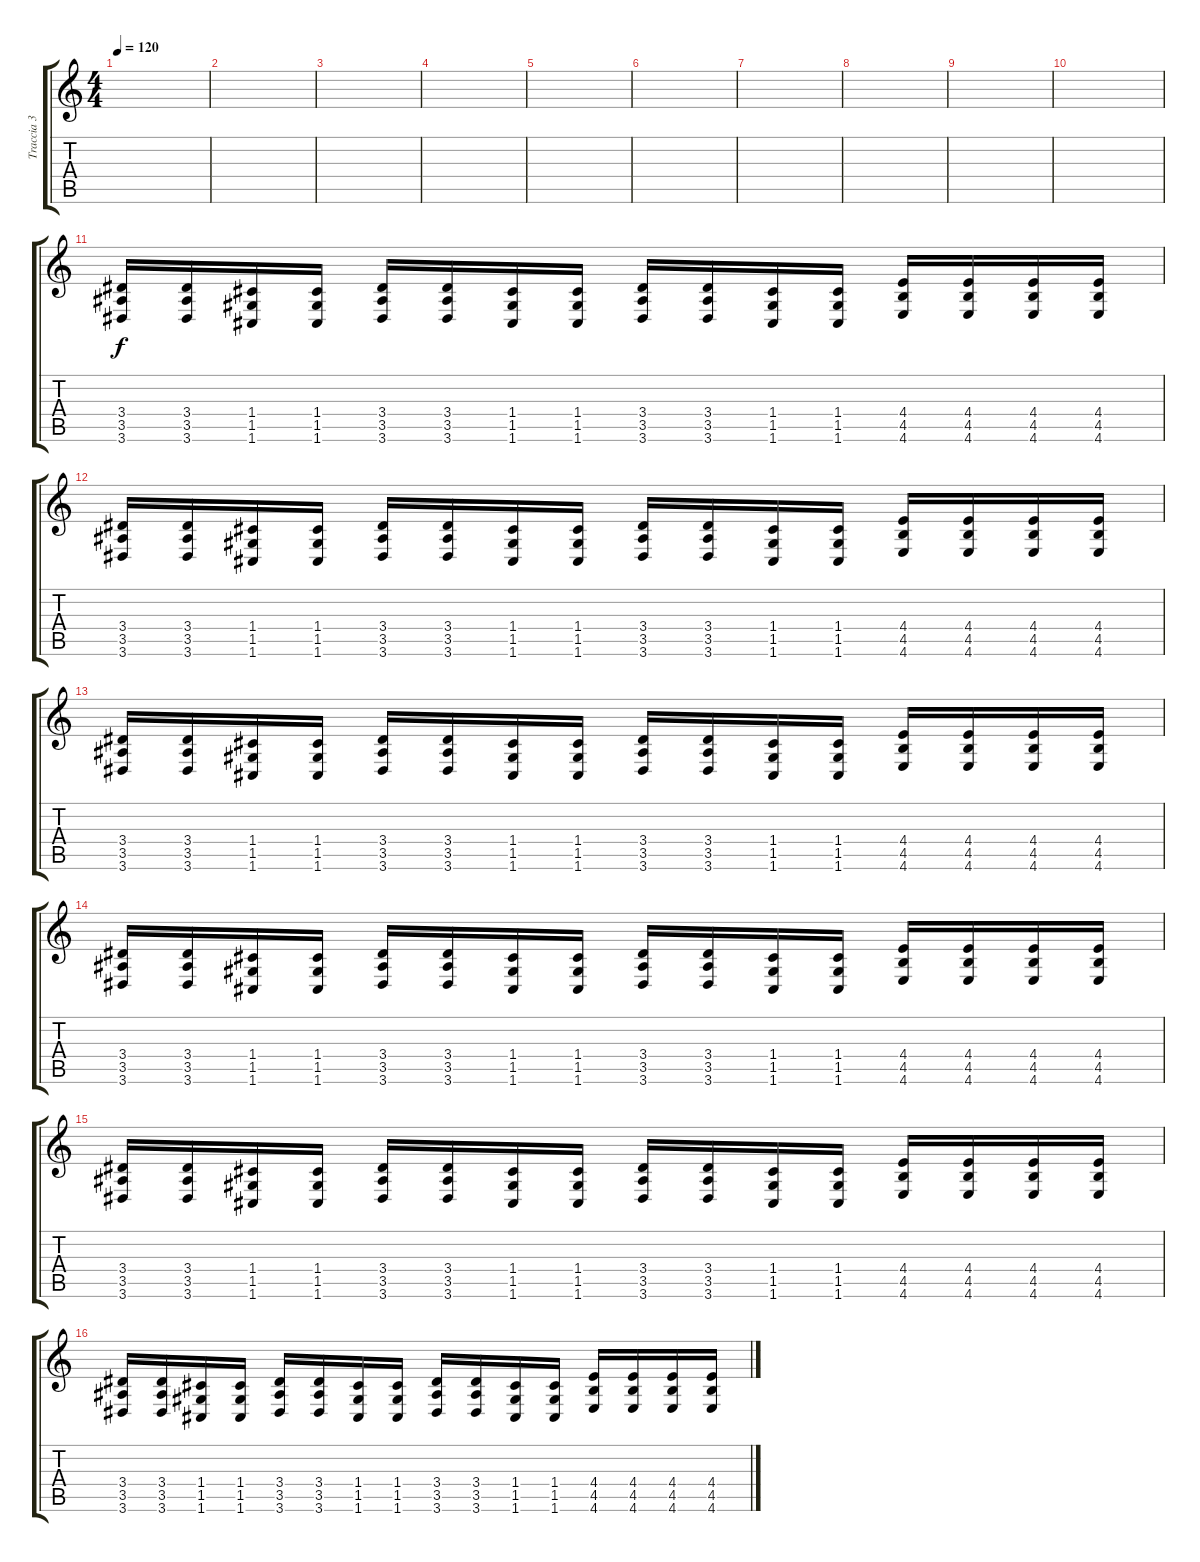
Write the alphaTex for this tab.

\track ("Traccia 3" "Traccia 3") {instrument overdrivenguitar}
\staff {score tabs}
\tuning (D4 A3 F3 C3 G2 C2) {hide}
\ts (4 4)
\tempo 120
\clef g2
\ks c
|
|
|
|
|
|
|
|
|
|
(3.4 3.5 3.6).16{volume 13} (3.4 3.5 3.6).16 (1.4 1.5 1.6).16 (1.4 1.5 1.6).16 (3.4 3.5 3.6).16 (3.4 3.5 3.6).16 (1.4 1.5 1.6).16 (1.4 1.5 1.6).16 (3.4 3.5 3.6).16 (3.4 3.5 3.6).16 (1.4 1.5 1.6).16 (1.4 1.5 1.6).16 (4.4 4.5 4.6).16 (4.4 4.5 4.6).16 (4.4 4.5 4.6).16 (4.4 4.5 4.6).16 |
(3.4 3.5 3.6).16 (3.4 3.5 3.6).16 (1.4 1.5 1.6).16 (1.4 1.5 1.6).16 (3.4 3.5 3.6).16 (3.4 3.5 3.6).16 (1.4 1.5 1.6).16 (1.4 1.5 1.6).16 (3.4 3.5 3.6).16 (3.4 3.5 3.6).16 (1.4 1.5 1.6).16 (1.4 1.5 1.6).16 (4.4 4.5 4.6).16 (4.4 4.5 4.6).16 (4.4 4.5 4.6).16 (4.4 4.5 4.6).16 |
(3.4 3.5 3.6).16 (3.4 3.5 3.6).16 (1.4 1.5 1.6).16 (1.4 1.5 1.6).16 (3.4 3.5 3.6).16 (3.4 3.5 3.6).16 (1.4 1.5 1.6).16 (1.4 1.5 1.6).16 (3.4 3.5 3.6).16 (3.4 3.5 3.6).16 (1.4 1.5 1.6).16 (1.4 1.5 1.6).16 (4.4 4.5 4.6).16 (4.4 4.5 4.6).16 (4.4 4.5 4.6).16 (4.4 4.5 4.6).16 |
(3.4 3.5 3.6).16 (3.4 3.5 3.6).16 (1.4 1.5 1.6).16 (1.4 1.5 1.6).16 (3.4 3.5 3.6).16 (3.4 3.5 3.6).16 (1.4 1.5 1.6).16 (1.4 1.5 1.6).16 (3.4 3.5 3.6).16 (3.4 3.5 3.6).16 (1.4 1.5 1.6).16 (1.4 1.5 1.6).16 (4.4 4.5 4.6).16 (4.4 4.5 4.6).16 (4.4 4.5 4.6).16 (4.4 4.5 4.6).16 |
(3.4 3.5 3.6).16 (3.4 3.5 3.6).16 (1.4 1.5 1.6).16 (1.4 1.5 1.6).16 (3.4 3.5 3.6).16 (3.4 3.5 3.6).16 (1.4 1.5 1.6).16 (1.4 1.5 1.6).16 (3.4 3.5 3.6).16 (3.4 3.5 3.6).16 (1.4 1.5 1.6).16 (1.4 1.5 1.6).16 (4.4 4.5 4.6).16 (4.4 4.5 4.6).16 (4.4 4.5 4.6).16 (4.4 4.5 4.6).16 |
(3.4 3.5 3.6).16 (3.4 3.5 3.6).16 (1.4 1.5 1.6).16 (1.4 1.5 1.6).16 (3.4 3.5 3.6).16 (3.4 3.5 3.6).16 (1.4 1.5 1.6).16 (1.4 1.5 1.6).16 (3.4 3.5 3.6).16 (3.4 3.5 3.6).16 (1.4 1.5 1.6).16 (1.4 1.5 1.6).16 (4.4 4.5 4.6).16 (4.4 4.5 4.6).16 (4.4 4.5 4.6).16 (4.4 4.5 4.6).16
